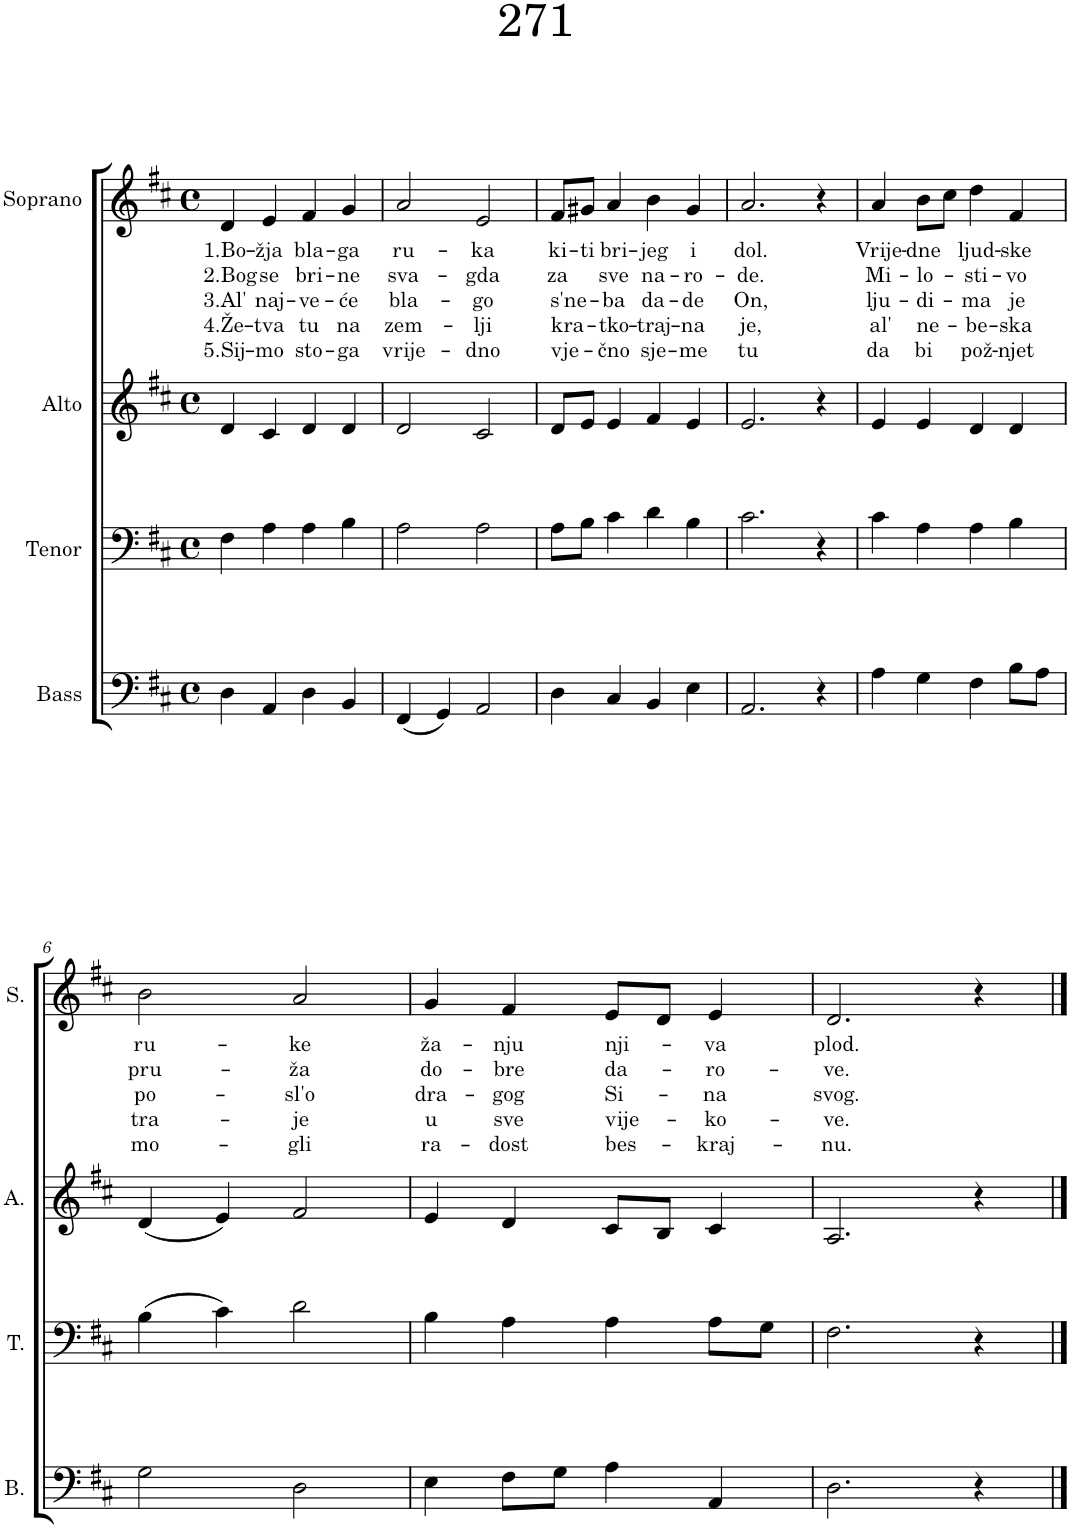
**kern	**kern	**kern	**kern	**text	**text	**text	**text	**text
*part4	*part3	*part2	*part1	*part1	*part1	*part1	*part1	*part1
*staff4	*staff3	*staff2	*staff1	*staff1	*staff1	*staff1	*staff1	*staff1
*I"Bass	*I"Tenor	*I"Alto	*I"Soprano	*	*	*	*	*
*I'B.	*I'T.	*I'A.	*I'S.	*	*	*	*	*
*clefF4	*clefF4	*clefG2	*clefG2	*	*	*	*	*
*k[f#c#]	*k[f#c#]	*k[f#c#]	*k[f#c#]	*	*	*	*	*
*M4/4	*M4/4	*M4/4	*M4/4	*	*	*	*	*
*met(c)	*met(c)	*met(c)	*met(c)	*	*	*	*	*
=1	=1	=1	=1	=1	=1	=1	=1	=1
!	!	!	!	!LO:LY:b	!LO:LY:b	!LO:LY:b	!LO:LY:b	!LO:LY:b
4D\	4F#\	4d/	4d/	1.Bo-	2.Bog	3.Al'	4.Že-	5.Sij-
!	!	!	!	!LO:LY:b	!LO:LY:b	!LO:LY:b	!LO:LY:b	!LO:LY:b
4AA/	4A\	4c#/	4e/	-žja	se	naj-	-tva	-mo
!	!	!	!	!LO:LY:b	!LO:LY:b	!LO:LY:b	!LO:LY:b	!LO:LY:b
4D\	4A\	4d/	4f#/	bla-	bri-	-ve-	tu	sto-
!	!	!	!	!LO:LY:b	!LO:LY:b	!LO:LY:b	!LO:LY:b	!LO:LY:b
4BB/	4B\	4d/	4g/	-ga	-ne	-će	na	-ga
=2	=2	=2	=2	=2	=2	=2	=2	=2
!	!	!	!	!LO:LY:b	!LO:LY:b	!LO:LY:b	!LO:LY:b	!LO:LY:b
(4FF#/	2A\	2d/	2a/	ru-	sva-	bla-	zem-	vrije-
4GG/)	.	.	.	.	.	.	.	.
!	!	!	!	!LO:LY:b	!LO:LY:b	!LO:LY:b	!LO:LY:b	!LO:LY:b
2AA/	2A\	2c#/	2e/	-ka	-gda	-go	-lji	-dno
=3	=3	=3	=3	=3	=3	=3	=3	=3
!	!	!	!	!LO:LY:b	!LO:LY:b	!LO:LY:b	!LO:LY:b	!LO:LY:b
4D\	8A\L	8d/L	8f#/L	ki-	za	s'ne-	kra-	vje-
!	!	!	!	!LO:LY:b	!	!	!	!
.	8B\J	8e/J	8g#X/J	-ti	.	.	.	.
!	!	!	!	!LO:LY:b	!LO:LY:b	!LO:LY:b	!LO:LY:b	!LO:LY:b
4C#/	4c#\	4e/	4a/	bri-	sve	-ba	-tko-	-čno
!	!	!	!	!LO:LY:b	!LO:LY:b	!LO:LY:b	!LO:LY:b	!LO:LY:b
4BB/	4d\	4f#/	4b\	-jeg	na-	da-	-traj-	sje-
!	!	!	!	!LO:LY:b	!LO:LY:b	!LO:LY:b	!LO:LY:b	!LO:LY:b
4E\	4B\	4e/	4g#/	i	-ro-	-de	-na	-me
=4	=4	=4	=4	=4	=4	=4	=4	=4
!	!	!	!	!LO:LY:b	!LO:LY:b	!LO:LY:b	!LO:LY:b	!LO:LY:b
2.AA/	2.c#\	2.e/	2.a/	dol.	-de.	On,	je,	tu
4r	4r	4r	4r	.	.	.	.	.
=5	=5	=5	=5	=5	=5	=5	=5	=5
!	!	!	!	!LO:LY:b	!LO:LY:b	!LO:LY:b	!LO:LY:b	!LO:LY:b
4A\	4c#\	4e/	4a/	Vrije-	Mi-	lju-	al'	da
!	!	!	!	!LO:LY:b	!LO:LY:b	!LO:LY:b	!LO:LY:b	!LO:LY:b
4G\	4A\	4e/	8b\L	-dne	-lo-	-di-	ne-	bi
.	.	.	8cc#\J	.	.	.	.	.
!	!	!	!	!LO:LY:b	!LO:LY:b	!LO:LY:b	!LO:LY:b	!LO:LY:b
4F#\	4A\	4d/	4dd\	ljud-	-sti-	-ma	-be-	pož-
!	!	!	!	!LO:LY:b	!LO:LY:b	!LO:LY:b	!LO:LY:b	!LO:LY:b
8B\L	4B\	4d/	4f#/	-ske	-vo	je	-ska	-njet
8A\J	.	.	.	.	.	.	.	.
!!LO:LB:g=z
=6	=6	=6	=6	=6	=6	=6	=6	=6
!	!	!	!	!LO:LY:b	!LO:LY:b	!LO:LY:b	!LO:LY:b	!LO:LY:b
2G\	(4B\	(4d/	2b\	ru-	pru-	po-	tra-	mo-
.	4c#\)	4e/)	.	.	.	.	.	.
!	!	!	!	!LO:LY:b	!LO:LY:b	!LO:LY:b	!LO:LY:b	!LO:LY:b
2D\	2d\	2f#/	2a/	-ke	-ža	-sl'o	-je	-gli
=7	=7	=7	=7	=7	=7	=7	=7	=7
!	!	!	!	!LO:LY:b	!LO:LY:b	!LO:LY:b	!LO:LY:b	!LO:LY:b
4E\	4B\	4e/	4g/	ža-	do-	dra-	u	ra-
!	!	!	!	!LO:LY:b	!LO:LY:b	!LO:LY:b	!LO:LY:b	!LO:LY:b
8F#\L	4A\	4d/	4f#/	-nju	-bre	-gog	sve	-dost
8G\J	.	.	.	.	.	.	.	.
!	!	!	!	!LO:LY:b	!LO:LY:b	!LO:LY:b	!LO:LY:b	!LO:LY:b
4A\	4A\	8c#/L	8e/L	nji-	da-	Si-	vije-	bes-
.	.	8B/J	8d/J	.	.	.	.	.
!	!	!	!	!LO:LY:b	!LO:LY:b	!LO:LY:b	!LO:LY:b	!LO:LY:b
4AA/	8A\L	4c#/	4e/	-va	-ro-	-na	-ko-	-kraj-
.	8G\J	.	.	.	.	.	.	.
=8	=8	=8	=8	=8	=8	=8	=8	=8
!	!	!	!	!LO:LY:b	!LO:LY:b	!LO:LY:b	!LO:LY:b	!LO:LY:b
2.D\	2.F#\	2.A/	2.d/	plod.	-ve.	svog.	-ve.	-nu.
4r	4r	4r	4r	.	.	.	.	.
==	==	==	==	==	==	==	==	==
*-	*-	*-	*-	*-	*-	*-	*-	*-
